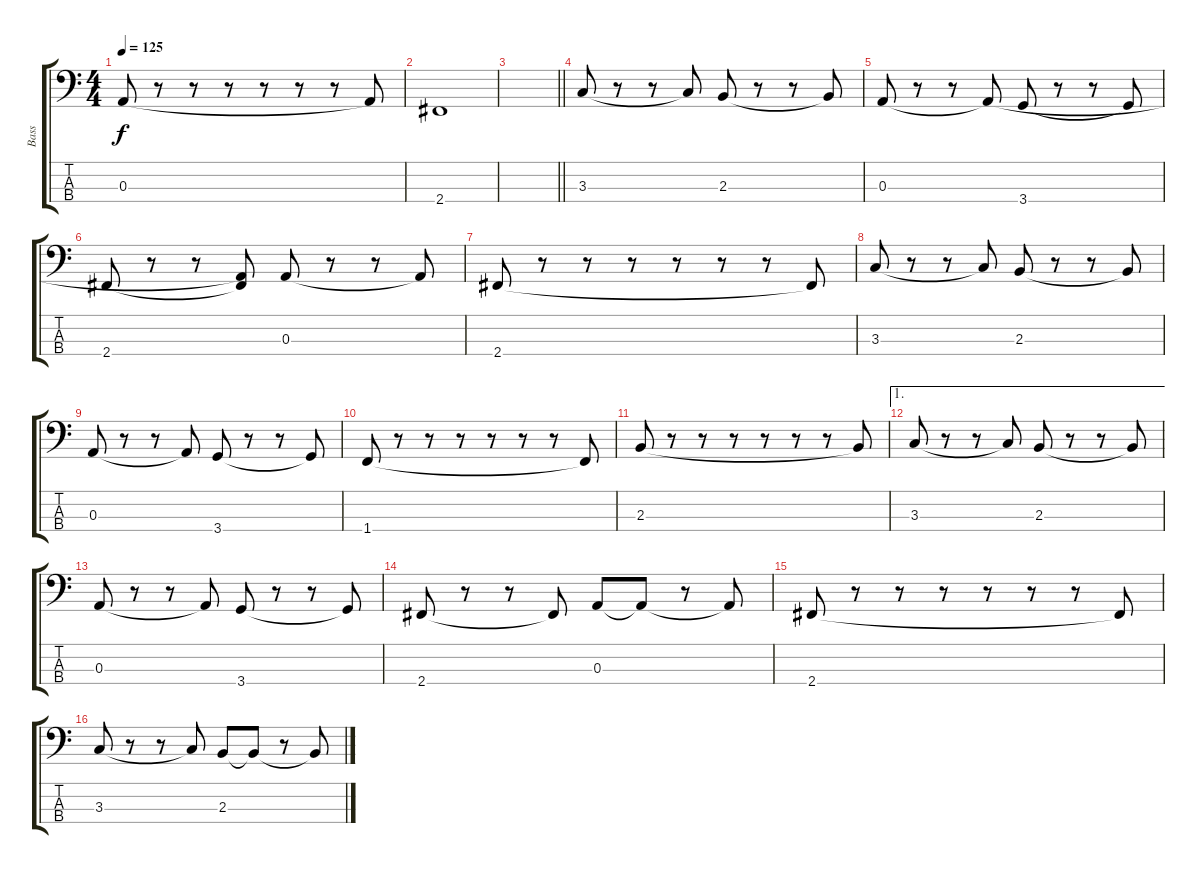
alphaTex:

\track ("Bass" "Bass") {instrument acousticbass}
\staff {score tabs}
\tuning (G2 D2 A1 E1) {hide}
\ts (4 4)
\tempo 125
\clef f4
\ks c
0.3.8{dy f} r.8 r.8 r.8 r.8 r.8 r.8 0.3{t}.8 |
2.4.1 |
\barLineRight lightlight
|
3.3.8 r.8 r.8 3.3{t}.8 2.3.8 r.8 r.8 2.3{t}.8 |
0.3.8 r.8 r.8 0.3{t}.8 3.4.8 r.8 r.8 3.4{t}.8 |
2.4.8 r.8 r.8 (0.3{t} 2.4{t}).8 0.3.8 r.8 r.8 0.3{t}.8 |
2.4.8 r.8 r.8 r.8 r.8 r.8 r.8 2.4{t}.8 |
3.3.8 r.8 r.8 3.3{t}.8 2.3.8 r.8 r.8 2.3{t}.8 |
0.3.8 r.8 r.8 0.3{t}.8 3.4.8 r.8 r.8 3.4{t}.8 |
1.4.8 r.8 r.8 r.8 r.8 r.8 r.8 1.4{t}.8 |
2.3.8 r.8 r.8 r.8 r.8 r.8 r.8 2.3{t}.8 |
\ae 1
3.3.8 r.8 r.8 3.3{t}.8 2.3.8 r.8 r.8 2.3{t}.8 |
0.3.8 r.8 r.8 0.3{t}.8 3.4.8 r.8 r.8 3.4{t}.8 |
2.4.8 r.8 r.8 2.4{t}.8 0.3.8 0.3{t}.8 r.8 0.3{t}.8 |
2.4.8 r.8 r.8 r.8 r.8 r.8 r.8 2.4{t}.8 |
3.3.8 r.8 r.8 3.3{t}.8 2.3.8 2.3{t}.8 r.8 2.3{t}.8
